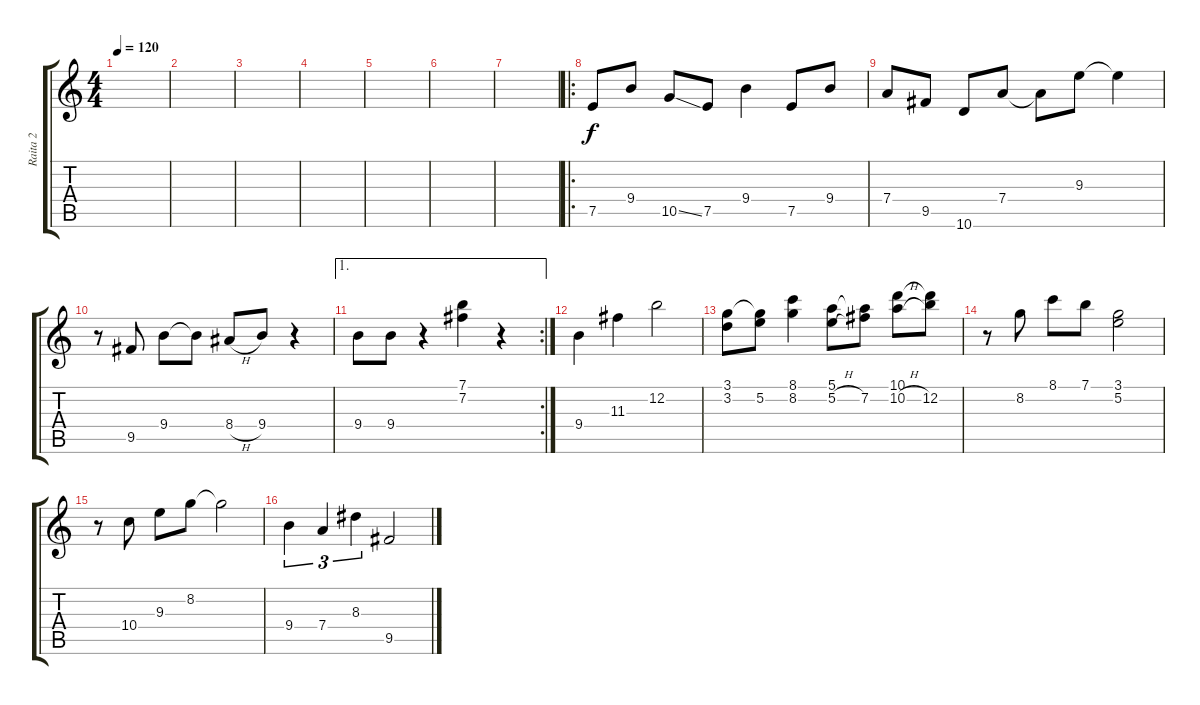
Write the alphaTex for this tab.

\track ("Raita 2" "Raita 2") {instrument electricguitarclean}
\staff {score tabs}
\tuning (E4 B3 G3 D3 A2 E2) {hide}
\ts (4 4)
\tempo 120
\clef g2
\ks c
|
|
|
|
|
|
|
\ro
7.5.8{instrument overdrivenguitar} 9.4.8 10.5{ss}.8 7.5.8 9.4.4 7.5.8 9.4.8 |
7.4.8 9.5.8 10.6.8 7.4.8 7.4{t}.8 9.3.8 9.3{t}.4 |
r.8 9.5.8 9.4.8 9.4{t}.8 8.4{h}.8 9.4.8 r.4 |
\ae 1
\rc 2
9.4.8 9.4.8 r.4 (7.1 7.2).4 r.4 |
9.4.4{instrument overdrivenguitar} 11.3.4 12.2.2 |
(3.1 3.2).8 (3.1{t} 5.2).8 (8.1 8.2).4 (5.1 5.2{h}).8 (5.1{t} 7.2).8 (10.1 10.2{h}).8 (10.1{t} 12.2).8 |
r.8 8.2.8 8.1.8 7.1.8 (3.1 5.2).2 |
r.8 10.4.8 9.3.8 8.2.8 8.2{t}.2 |
9.4.4{tu (3 2)} 7.4.4{tu (3 2)} 8.3.4{tu (3 2)} 9.5.2
